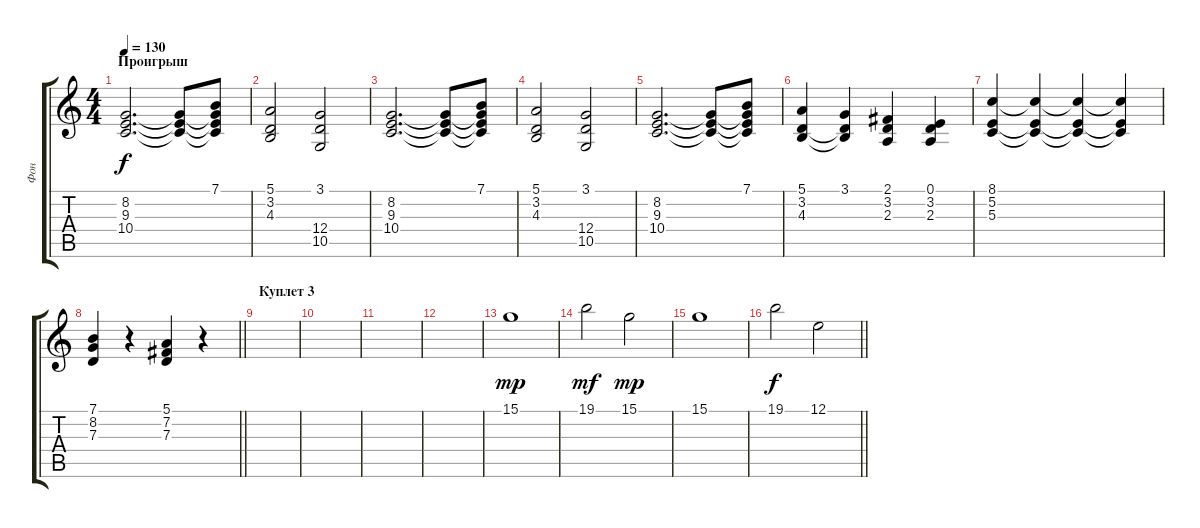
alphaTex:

\track ("Фон" "Фон") {instrument synthvoice}
\staff {score tabs}
\tuning (E4 B3 G3 D3 A2 E2) {hide}
\ts (4 4)
\section ("" "Проигрыш")
\tempo 130
\clef g2
\ks c
(8.2 9.3 10.4).2{d dy f} (8.2{t} 9.3{t} 10.4{t}).8 (7.1 8.2{t} 9.3{t} 10.4{t}).8 |
(5.1 3.2 4.3).2 (3.1 12.4 10.5).2 |
(8.2 9.3 10.4).2{d} (8.2{t} 9.3{t} 10.4{t}).8 (7.1 8.2{t} 9.3{t} 10.4{t}).8 |
(5.1 3.2 4.3).2 (3.1 12.4 10.5).2 |
(8.2 9.3 10.4).2{d} (8.2{t} 9.3{t} 10.4{t}).8 (7.1 8.2{t} 9.3{t} 10.4{t}).8 |
(5.1 3.2 4.3).4 (3.1 3.2{t} 4.3{t}).4 (2.1 3.2 2.3).4 (0.1 3.2 2.3).4 |
(8.1 5.2 5.3).4 (8.1{t} 5.2{t} 5.3{t}).4 (8.1{t} 5.2{t} 5.3{t}).4 (8.1{t} 5.2{t} 5.3{t}).4 |
\barLineRight lightlight
(7.1 8.2 7.3).4 r.4 (5.1 7.2 7.3).4 r.4 |
\section ("" "Куплет 3")
|
|
|
|
15.1.1{dy mp} |
19.1.2{dy mf} 15.1.2{dy mp} |
15.1.1 |
\barLineRight lightlight
19.1.2{dy f} 12.1.2
